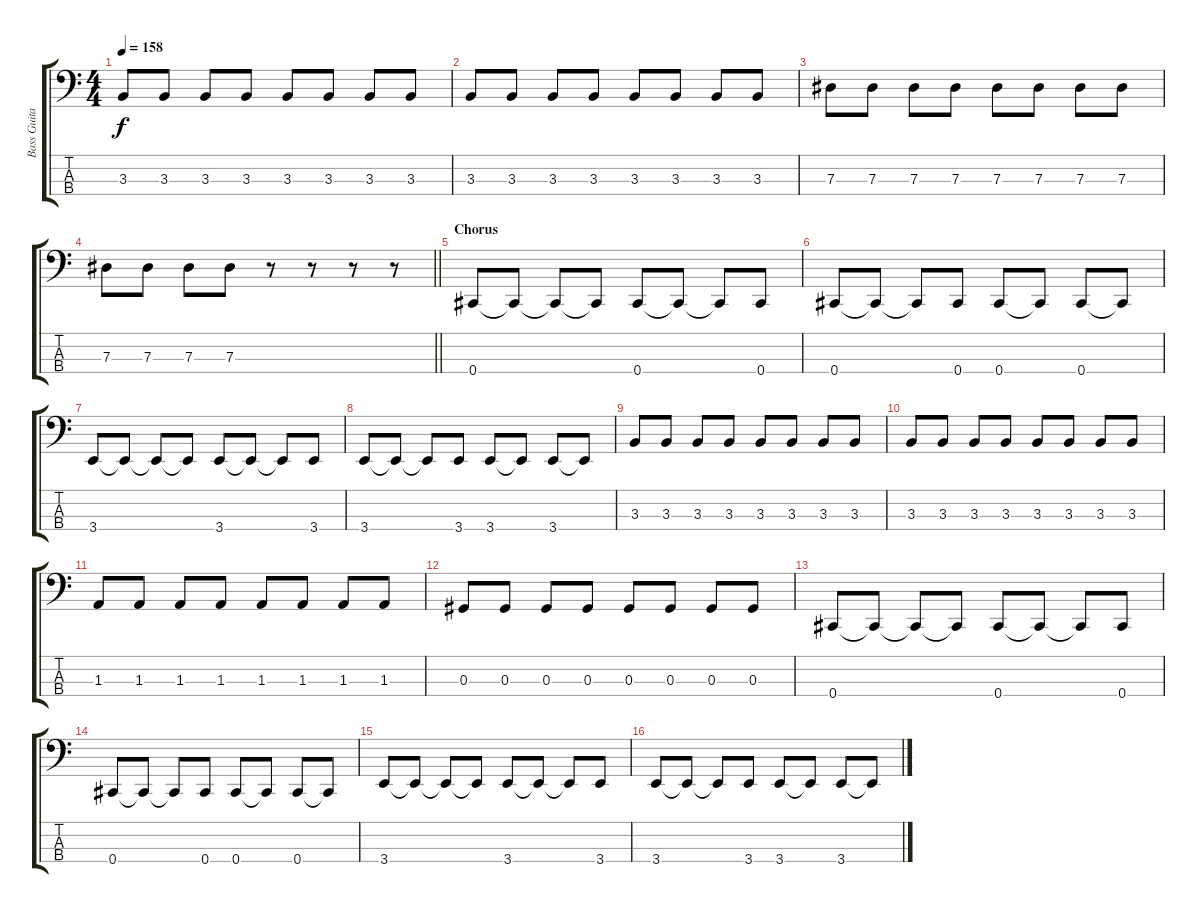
\track ("Bass Guitar" "Bass Guita") {instrument electricbassfinger}
\staff {score tabs}
\tuning (Gb2 Db2 Ab1 Db1) {hide}
\ts (4 4)
\tempo 158
\clef f4
\ks c
3.3.8{dy f} 3.3.8 3.3.8 3.3.8 3.3.8 3.3.8 3.3.8 3.3.8 |
3.3.8 3.3.8 3.3.8 3.3.8 3.3.8 3.3.8 3.3.8 3.3.8 |
7.3.8 7.3.8 7.3.8 7.3.8 7.3.8 7.3.8 7.3.8 7.3.8 |
\barLineRight lightlight
7.3.8 7.3.8 7.3.8 7.3.8 r.8 r.8 r.8 r.8 |
\section ("" "Chorus")
0.4.8 0.4{t}.8 0.4{t}.8 0.4{t}.8 0.4.8 0.4{t}.8 0.4{t}.8 0.4.8 |
0.4.8 0.4{t}.8 0.4{t}.8 0.4.8 0.4.8 0.4{t}.8 0.4.8 0.4{t}.8 |
3.4.8 3.4{t}.8 3.4{t}.8 3.4{t}.8 3.4.8 3.4{t}.8 3.4{t}.8 3.4.8 |
3.4.8 3.4{t}.8 3.4{t}.8 3.4.8 3.4.8 3.4{t}.8 3.4.8 3.4{t}.8 |
3.3.8 3.3.8 3.3.8 3.3.8 3.3.8 3.3.8 3.3.8 3.3.8 |
3.3.8 3.3.8 3.3.8 3.3.8 3.3.8 3.3.8 3.3.8 3.3.8 |
1.3.8 1.3.8 1.3.8 1.3.8 1.3.8 1.3.8 1.3.8 1.3.8 |
0.3.8 0.3.8 0.3.8 0.3.8 0.3.8 0.3.8 0.3.8 0.3.8 |
0.4.8 0.4{t}.8 0.4{t}.8 0.4{t}.8 0.4.8 0.4{t}.8 0.4{t}.8 0.4.8 |
0.4.8 0.4{t}.8 0.4{t}.8 0.4.8 0.4.8 0.4{t}.8 0.4.8 0.4{t}.8 |
3.4.8 3.4{t}.8 3.4{t}.8 3.4{t}.8 3.4.8 3.4{t}.8 3.4{t}.8 3.4.8 |
3.4.8 3.4{t}.8 3.4{t}.8 3.4.8 3.4.8 3.4{t}.8 3.4.8 3.4{t}.8
